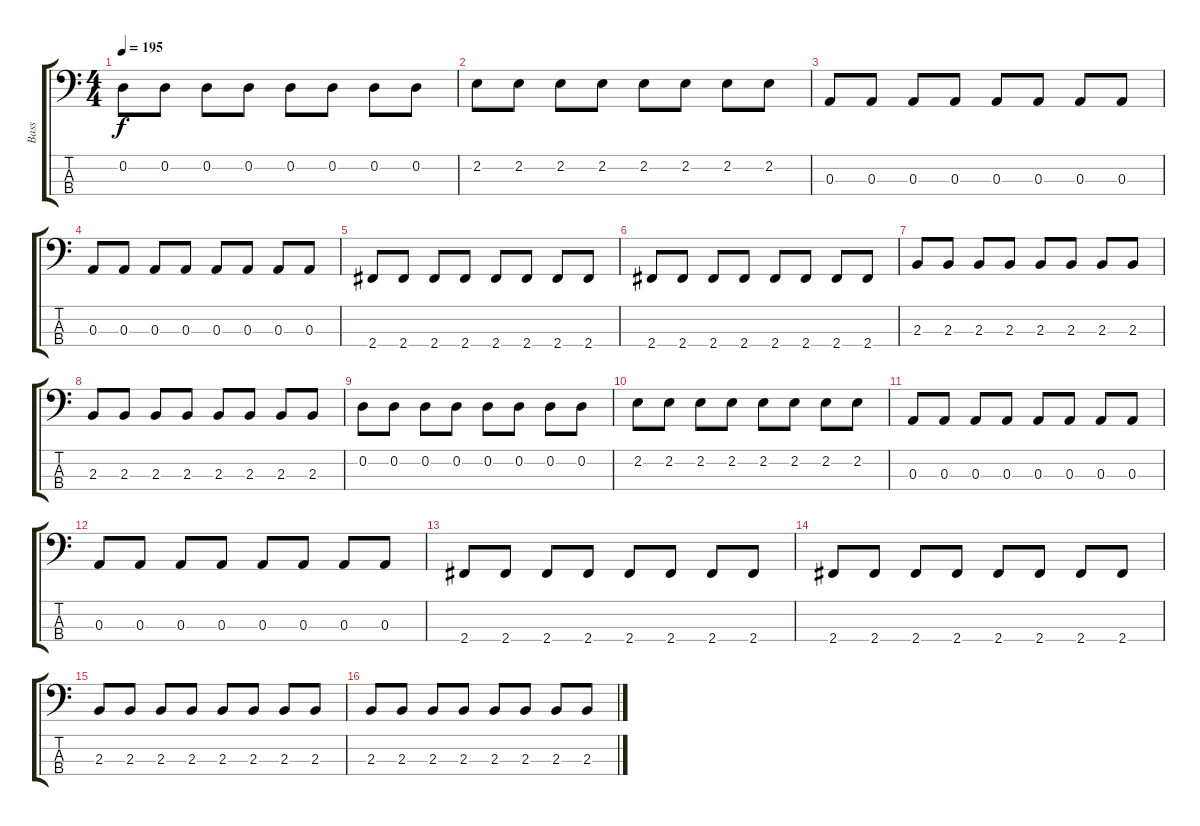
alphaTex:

\track ("Bass" "Bass") {instrument electricbasspick}
\staff {score tabs}
\tuning (G2 D2 A1 E1) {hide}
\ts (4 4)
\tempo 195
\clef f4
\ks c
0.2.8{dy f} 0.2.8 0.2.8 0.2.8 0.2.8 0.2.8 0.2.8 0.2.8 |
2.2.8 2.2.8 2.2.8 2.2.8 2.2.8 2.2.8 2.2.8 2.2.8 |
0.3.8 0.3.8 0.3.8 0.3.8 0.3.8 0.3.8 0.3.8 0.3.8 |
0.3.8 0.3.8 0.3.8 0.3.8 0.3.8 0.3.8 0.3.8 0.3.8 |
2.4.8 2.4.8 2.4.8 2.4.8 2.4.8 2.4.8 2.4.8 2.4.8 |
2.4.8 2.4.8 2.4.8 2.4.8 2.4.8 2.4.8 2.4.8 2.4.8 |
2.3.8 2.3.8 2.3.8 2.3.8 2.3.8 2.3.8 2.3.8 2.3.8 |
2.3.8 2.3.8 2.3.8 2.3.8 2.3.8 2.3.8 2.3.8 2.3.8 |
0.2.8 0.2.8 0.2.8 0.2.8 0.2.8 0.2.8 0.2.8 0.2.8 |
2.2.8 2.2.8 2.2.8 2.2.8 2.2.8 2.2.8 2.2.8 2.2.8 |
0.3.8 0.3.8 0.3.8 0.3.8 0.3.8 0.3.8 0.3.8 0.3.8 |
0.3.8 0.3.8 0.3.8 0.3.8 0.3.8 0.3.8 0.3.8 0.3.8 |
2.4.8 2.4.8 2.4.8 2.4.8 2.4.8 2.4.8 2.4.8 2.4.8 |
2.4.8 2.4.8 2.4.8 2.4.8 2.4.8 2.4.8 2.4.8 2.4.8 |
2.3.8 2.3.8 2.3.8 2.3.8 2.3.8 2.3.8 2.3.8 2.3.8 |
2.3.8 2.3.8 2.3.8 2.3.8 2.3.8 2.3.8 2.3.8 2.3.8
